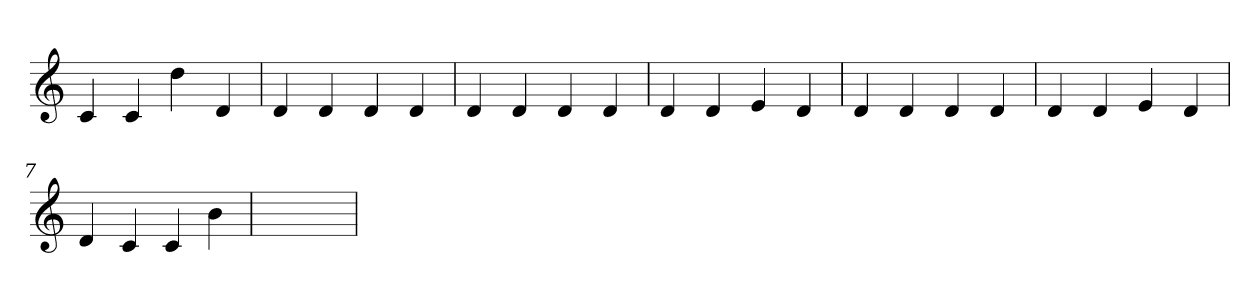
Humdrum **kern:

**kern
*part1
*staff1
*clefG2
=1
4c
4c
4dd
4d
=2
4d
4d
4d
4d
=3
4d
4d
4d
4d
=4
4d
4d
4e
4d
=5
4d
4d
4d
4d
=6
4d
4d
4e
4d
=7
4d
4c
4c
4b
=8
1ryy
=
*-
